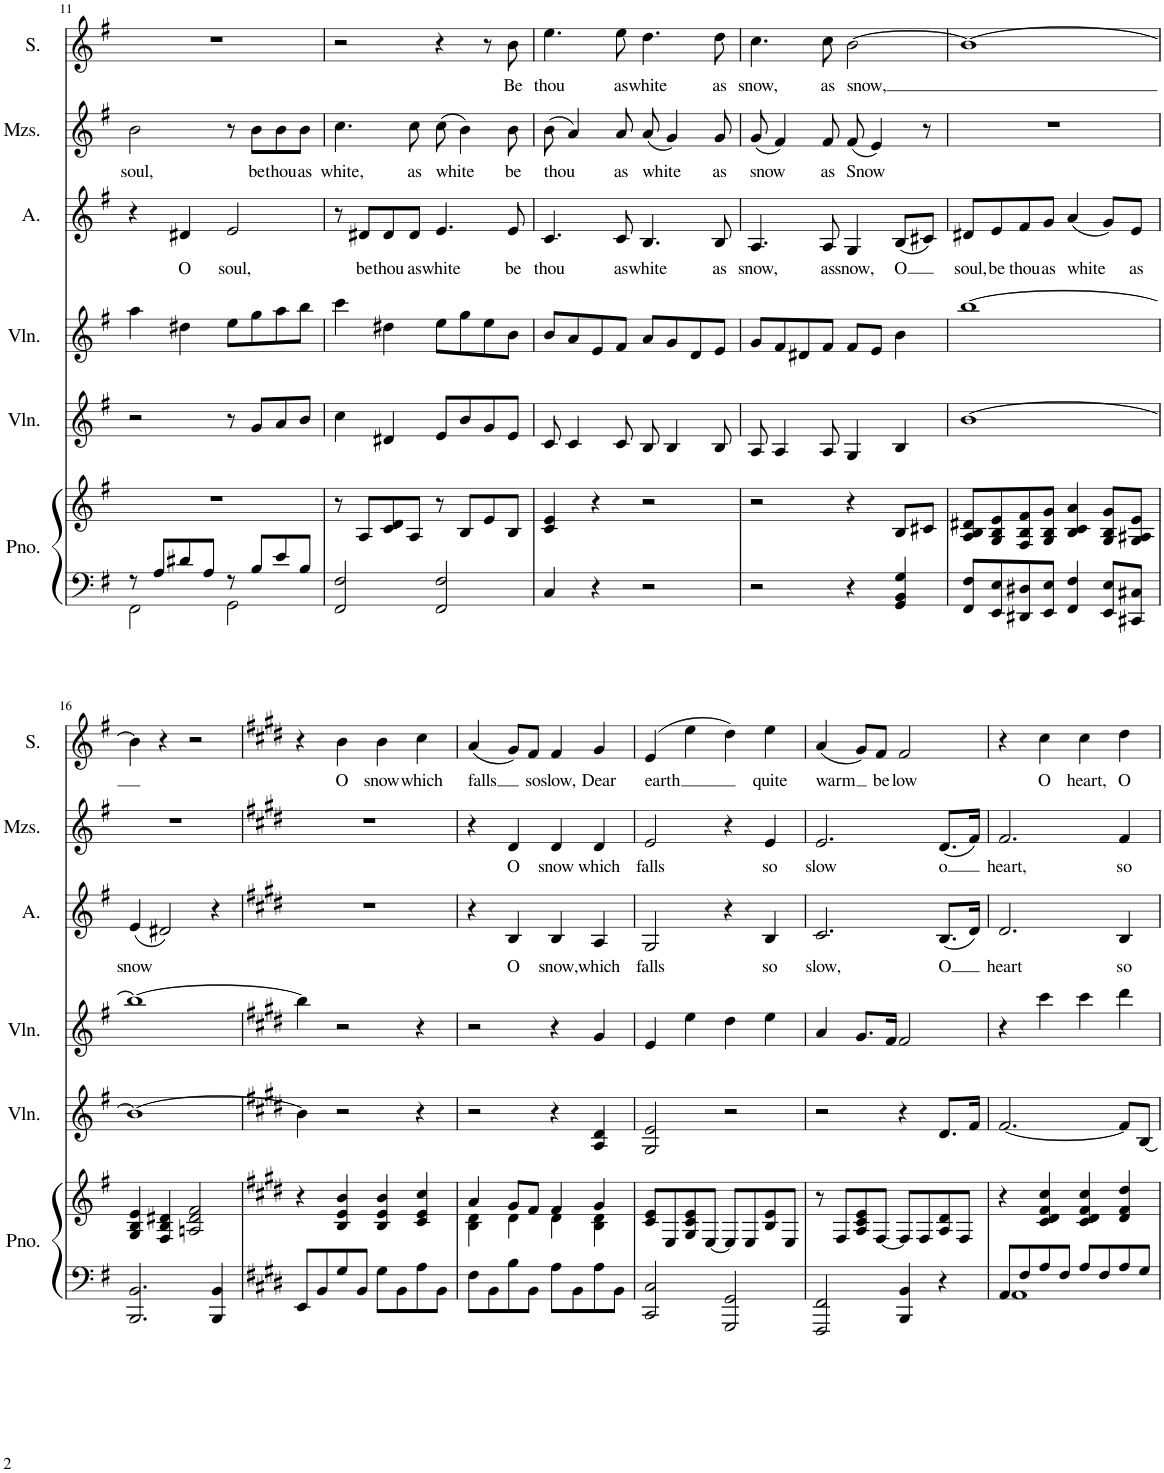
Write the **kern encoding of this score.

**kern	**kern	**kern	**kern	**kern	**text	**kern	**text	**kern	**text
*part6	*part6	*part5	*part4	*part3	*part3	*part2	*part2	*part1	*part1
*staff7	*staff6	*staff5	*staff4	*staff3	*staff3	*staff2	*staff2	*staff1	*staff1
*I"Piano	*	*I"Violin	*I"Violin	*I"Alto	*	*I"Mezzo-soprano	*	*I"Soprano	*
*I'Pno.	*	*I'Vln.	*I'Vln.	*I'A.	*	*I'Mzs.	*	*I'S.	*
!!LO:PB:g=z
*clefF4	*clefG2	*clefG2	*clefG2	*clefG2	*	*clefG2	*	*clefG2	*
*k[f#]	*k[f#]	*k[f#]	*k[f#]	*k[f#]	*	*k[f#]	*	*k[f#]	*
*M4/4	*M4/4	*M4/4	*M4/4	*M4/4	*	*M4/4	*	*M4/4	*
=11	=11	=11	=11	=11	=11	=11	=11	=11	=11
*^	*	*	*	*	*	*	*	*	*
!	!	!	!	!	!	!	!	!LO:LY:b	!	!
8r	2FF#\	1r	2r	4aa\	4r	.	2b\	soul,	1r	.
8A/L	.	.	.	.	.	.	.	.	.	.
!	!	!	!	!	!	!LO:LY:b	!	!	!	!
8d#X/	.	.	.	4dd#X\	4d#X/	O	.	.	.	.
8A/J	.	.	.	.	.	.	.	.	.	.
!	!	!	!	!	!	!LO:LY:b	!	!	!	!
8r	2GG\	.	8r	8ee\L	2e/	soul,	8r	.	.	.
!	!	!	!	!	!	!	!	!LO:LY:b	!	!
8B/L	.	.	8g/L	8gg\	.	.	8b\L	be	.	.
!	!	!	!	!	!	!	!	!LO:LY:b	!	!
8e/	.	.	8a/	8aa\	.	.	8b\	thou	.	.
!	!	!	!	!	!	!	!	!LO:LY:b	!	!
8B/J	.	.	8b/J	8bb\J	.	.	8b\J	as	.	.
*v	*v	*	*	*	*	*	*	*	*	*
=12	=12	=12	=12	=12	=12	=12	=12	=12	=12
!	!	!	!	!	!	!	!LO:LY:b	!	!
2FF#/ 2F#/	8r	4cc\	4ccc\	8r	.	4.cc\	white,	2r	.
!	!	!	!	!	!LO:LY:b	!	!	!	!
.	8A/L	.	.	8d#X/L	be	.	.	.	.
!	!	!	!	!	!LO:LY:b	!	!	!	!
.	8c/ 8d/	4d#X/	4dd#X\	8d#/	thou	.	.	.	.
!	!	!	!	!	!LO:LY:b	!	!LO:LY:b	!	!
.	8A/J	.	.	8d#/J	as	8cc\	as	.	.
!	!	!	!	!	!LO:LY:b	!	!LO:LY:b	!	!
2FF#/ 2F#/	8r	8e/L	8ee\L	4.e/	white	(8cc\	white	4r	.
.	8B/L	8b/	8gg\	.	.	4b\)	.	.	.
.	8e/	8g/	8ee\	.	.	.	.	8r	.
!	!	!	!	!	!LO:LY:b	!	!LO:LY:b	!	!LO:LY:b
.	8B/J	8e/J	8b\J	8e/	be	8b\	be	8b\	Be
=13	=13	=13	=13	=13	=13	=13	=13	=13	=13
!	!	!	!	!	!LO:LY:b	!	!LO:LY:b	!	!LO:LY:b
4C/	4c/ 4e/	8c/	8b/L	4.c/	thou	(8b\	thou	4.ee\	thou
.	.	4c/	8a/	.	.	4a/)	.	.	.
4r	4r	.	8e/	.	.	.	.	.	.
!	!	!	!	!	!LO:LY:b	!	!LO:LY:b	!	!LO:LY:b
.	.	8c/	8f#/J	8c/	as	8a/	as	8ee\	as
!	!	!	!	!	!LO:LY:b	!	!LO:LY:b	!	!LO:LY:b
2r	2r	8B/	8a/L	4.B/	white	(8a/	white	4.dd\	white
.	.	4B/	8g/	.	.	4g/)	.	.	.
.	.	.	8d/	.	.	.	.	.	.
!	!	!	!	!	!LO:LY:b	!	!LO:LY:b	!	!LO:LY:b
.	.	8B/	8e/J	8B/	as	8g/	as	8dd\	as
=14	=14	=14	=14	=14	=14	=14	=14	=14	=14
!	!	!	!	!	!LO:LY:b	!	!LO:LY:b	!	!LO:LY:b
2r	2r	8A/	8g/L	4.A/	snow,	(8g/	snow	4.cc\	snow,
.	.	4A/	8f#/	.	.	4f#/)	.	.	.
.	.	.	8d#X/	.	.	.	.	.	.
!	!	!	!	!	!LO:LY:b	!	!LO:LY:b	!	!LO:LY:b
.	.	8A/	8f#/J	8A/	as	8f#/	as	8cc\	as
!	!	!	!	!	!LO:LY:b	!	!LO:LY:b	!	!LO:LY:b
4r	4r	4G/	8f#/L	4G/	snow,	(8f#/	Snow	[2b\	snow,
.	.	.	8e/J	.	.	4e/)	.	.	.
!	!	!	!	!	!LO:LY:b	!	!	!	!
4GG/ 4BB/ 4G/	8B/L	4B/	4b\	(8B/L	O	.	.	.	.
.	8c#X/J	.	.	8c#X/J)	.	8r	.	.	.
=15	=15	=15	=15	=15	=15	=15	=15	=15	=15
!	!	!	!	!	!LO:LY:b	!	!	!	!
8FF#/ 8F#/L	8A/ 8B/ 8d#X/L	[1b	[1bb	8d#X/L	soul,	1r	.	1b_	.
!	!	!	!	!	!LO:LY:b	!	!	!	!
8EE/ 8E/	8G/ 8B/ 8e/	.	.	8e/	be	.	.	.	.
!	!	!	!	!	!LO:LY:b	!	!	!	!
8DD#X/ 8D#X/	8F#/ 8B/ 8f#/	.	.	8f#/	thou	.	.	.	.
!	!	!	!	!	!LO:LY:b	!	!	!	!
8EE/ 8E/J	8G/ 8B/ 8g/J	.	.	8g/J	as	.	.	.	.
!	!	!	!	!	!LO:LY:b	!	!	!	!
4FF#/ 4F#/	4B/ 4c/ 4a/	.	.	(4a/	white	.	.	.	.
8EE/ 8E/L	8G/ 8B/ 8g/L	.	.	8g/L)	.	.	.	.	.
!	!	!	!	!	!LO:LY:b	!	!	!	!
8CC#X/ 8C#X/J	8G/ 8A#X/ 8e/J	.	.	8e/J	as	.	.	.	.
!!LO:LB:g=z
=16	=16	=16	=16	=16	=16	=16	=16	=16	=16
!	!	!	!	!	!LO:LY:b	!	!	!	!
2.BBB/ 2.BB/	4G/ 4B/ 4e/	1b_	1bb_	(4e/	snow	1r	.	4b\]	.
.	4F#/ 4B/ 4d#X/	.	.	2d#X/)	.	.	.	4r	.
.	2An/ 2d#/ 2f#/	.	.	.	.	.	.	2r	.
4BBB/ 4BB/	.	.	.	4r	.	.	.	.	.
=17	=17	=17	=17	=17	=17	=17	=17	=17	=17
*k[f#c#g#d#]	*k[f#c#g#d#]	*k[f#c#g#d#]	*k[f#c#g#d#]	*k[f#c#g#d#]	*	*k[f#c#g#d#]	*	*k[f#c#g#d#]	*
8EE/L	4r	4b\]	4bb\]	1r	.	1r	.	4r	.
8BB/	.	.	.	.	.	.	.	.	.
!	!	!	!	!	!	!	!	!	!LO:LY:b
8G#/	4B/ 4e/ 4b/	2r	2r	.	.	.	.	4b\	O
8BB/J	.	.	.	.	.	.	.	.	.
!	!	!	!	!	!	!	!	!	!LO:LY:b
8G#\L	4B/ 4e/ 4b/	.	.	.	.	.	.	4b\	snow
8BB\	.	.	.	.	.	.	.	.	.
!	!	!	!	!	!	!	!	!	!LO:LY:b
8A\	4c#/ 4e/ 4cc#/	4r	4r	.	.	.	.	4cc#\	which
8BB\J	.	.	.	.	.	.	.	.	.
=18	=18	=18	=18	=18	=18	=18	=18	=18	=18
*	*^	*	*	*	*	*	*	*	*
!	!	!	!	!	!	!	!	!	!	!LO:LY:b
8F#\L	4a/	4B\ 4d#\	2r	2r	4r	.	4r	.	(4a/	falls
8BB\	.	.	.	.	.	.	.	.	.	.
!	!	!	!	!	!	!LO:LY:b	!	!LO:LY:b	!	!
8B\	8g#/L	4d#\	.	.	4B/	O	4d#/	O	8g#/L)	.
!	!	!	!	!	!	!	!	!	!	!LO:LY:b
8BB\J	8f#/J	.	.	.	.	.	.	.	8f#/J	so
!	!	!	!	!	!	!LO:LY:b	!	!LO:LY:b	!	!LO:LY:b
8A\L	4f#/	4d#\	4r	4r	4B/	snow,	4d#/	snow	4f#/	slow,
8BB\	.	.	.	.	.	.	.	.	.	.
!	!	!	!	!	!	!LO:LY:b	!	!LO:LY:b	!	!LO:LY:b
8A\	4g#/	4B\ 4d#\	4A/ 4d#/	4g#/	4A/	which	4d#/	which	4g#/	Dear
8BB\J	.	.	.	.	.	.	.	.	.	.
*	*v	*v	*	*	*	*	*	*	*	*
=19	=19	=19	=19	=19	=19	=19	=19	=19	=19
!	!	!	!	!	!LO:LY:b	!	!LO:LY:b	!	!LO:LY:b
2CC#/ 2C#/	8c#/ 8e/L	2G#/ 2e/	4e/	2G#/	falls	2e/	falls	(4e/	earth
.	8E/	.	.	.	.	.	.	.	.
.	8G#/ 8c#/ 8e/	.	4ee\	.	.	.	.	4ee\	.
.	[8E/J	.	.	.	.	.	.	.	.
2GGG#/ 2GG#/	8E/L]	2r	4dd#\	4r	.	4r	.	4dd#\)	.
.	8E/	.	.	.	.	.	.	.	.
!	!	!	!	!	!LO:LY:b	!	!LO:LY:b	!	!LO:LY:b
.	8B/ 8e/	.	4ee\	4B/	so	4e/	so	4ee\	quite
.	8E/J	.	.	.	.	.	.	.	.
=20	=20	=20	=20	=20	=20	=20	=20	=20	=20
!	!	!	!	!	!LO:LY:b	!	!LO:LY:b	!	!LO:LY:b
2FFF#/ 2FF#/	8r	2r	4a/	2.c#/	slow,	2.e/	slow	(4a/	warm
.	8F#/L	.	.	.	.	.	.	.	.
.	8A/ 8c#/ 8e/	.	8.g#/L	.	.	.	.	8g#/L)	.
!	!	!	!	!	!	!	!	!	!LO:LY:b
.	[8F#/J	.	.	.	.	.	.	8f#/J	be-
.	.	.	16f#/Jk	.	.	.	.	.	.
!	!	!	!	!	!	!	!	!	!LO:LY:b
4BBB/ 4BB/	8F#/L]	4r	2f#/	.	.	.	.	2f#/	-low
.	8F#/	.	.	.	.	.	.	.	.
!	!	!	!	!	!LO:LY:b	!	!LO:LY:b	!	!
4r	8A/ 8d#/	8.d#/L	.	(8.B/L	O	(8.d#/L	o	.	.
.	8F#/J	.	.	.	.	.	.	.	.
.	.	16f#/Jk	.	16d#/Jk)	.	16f#/Jk)	.	.	.
=21	=21	=21	=21	=21	=21	=21	=21	=21	=21
*^	*	*	*	*	*	*	*	*	*
!	!	!	!	!	!	!LO:LY:b	!	!LO:LY:b	!	!
8AA/L	1AA	4r	[2.f#/	4r	2.d#/	heart	2.f#/	heart,	4r	.
8F#/	.	.	.	.	.	.	.	.	.	.
!	!	!	!	!	!	!	!	!	!	!LO:LY:b
8A/	.	4c#/ 4d#/ 4f#/ 4cc#/	.	4ccc#\	.	.	.	.	4cc#\	O
8F#/J	.	.	.	.	.	.	.	.	.	.
!	!	!	!	!	!	!	!	!	!	!LO:LY:b
8A/L	.	4c#/ 4d#/ 4f#/ 4cc#/	.	4ccc#\	.	.	.	.	4cc#\	heart,
8F#/	.	.	.	.	.	.	.	.	.	.
!	!	!	!	!	!	!LO:LY:b	!	!LO:LY:b	!	!LO:LY:b
8A/	.	4d#/ 4f#/ 4dd#/	8f#/L]	4ddd#\	4B/	so	4f#/	so	4dd#\	O
8G#/J	.	.	[8B/J	.	.	.	.	.	.	.
*v	*v	*	*	*	*	*	*	*	*	*
=	=	=	=	=	=	=	=	=	=
*-	*-	*-	*-	*-	*-	*-	*-	*-	*-
